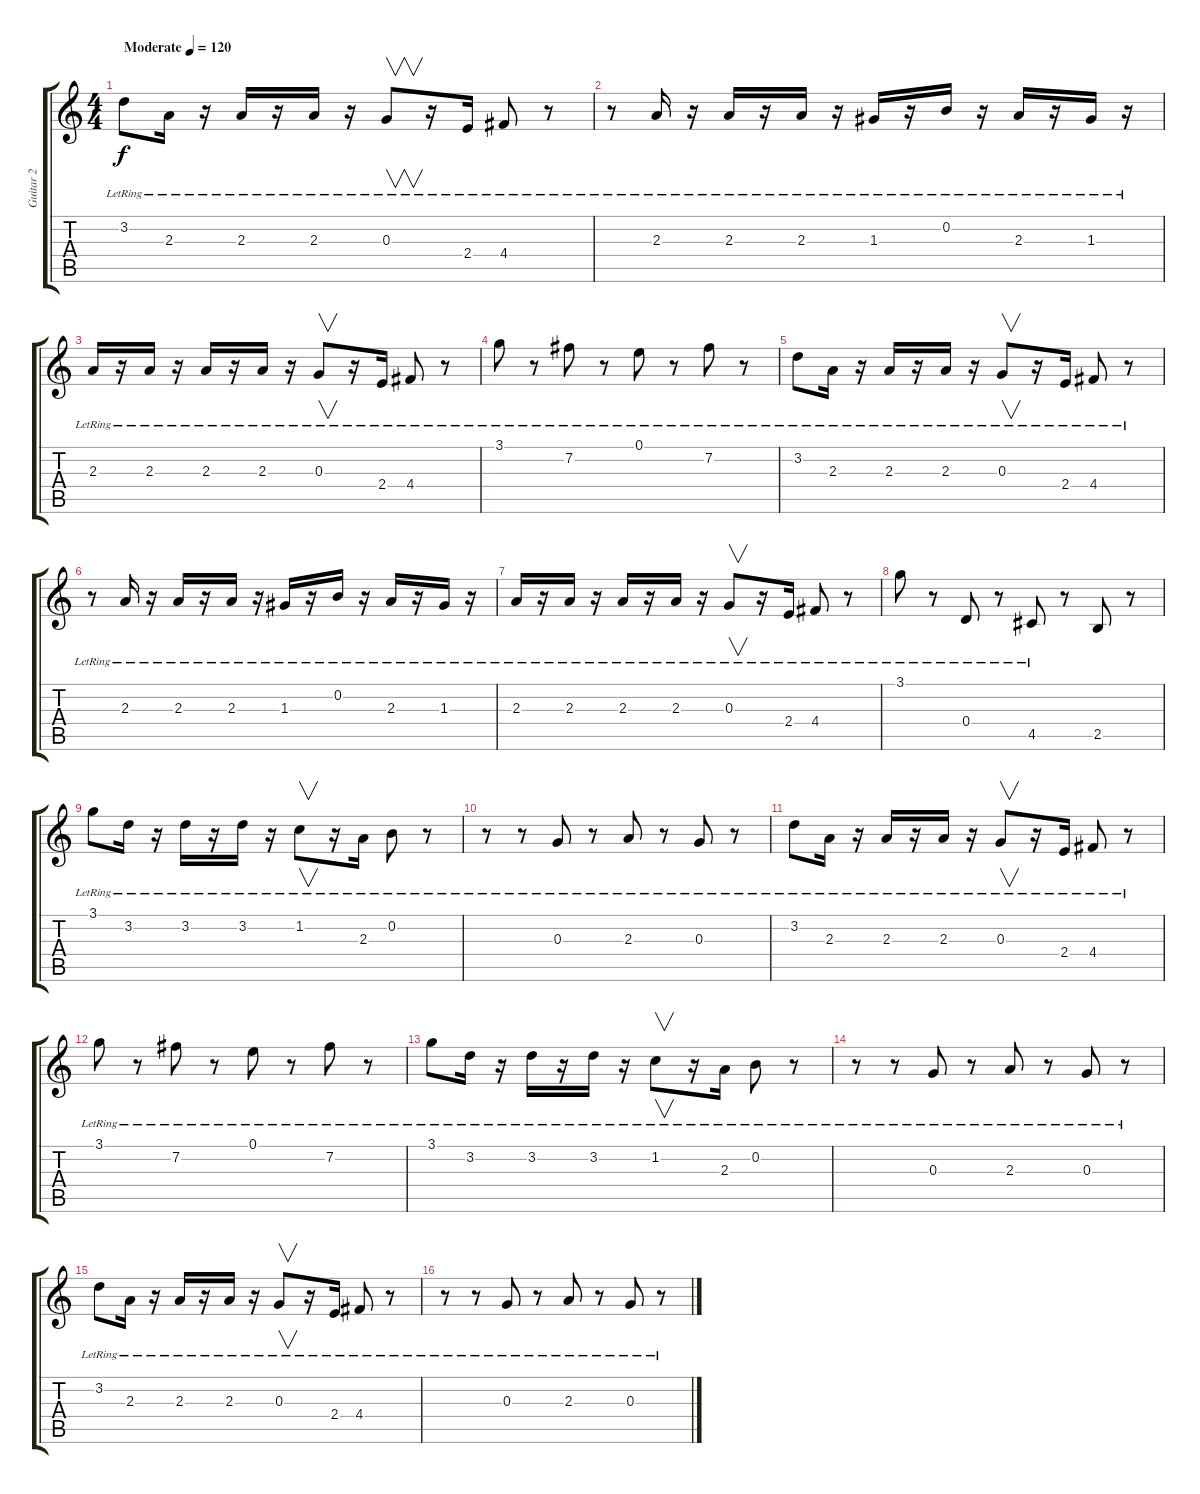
\track ("Guitar 2" "Guitar 2") {instrument acousticguitarnylon}
\staff {score tabs}
\tuning (E4 B3 G3 D3 A2 E2) {hide}
\ts (4 4)
\tempo (120 "Moderate")
\clef g2
\ks c
3.2{lr}.8{dy f instrument acousticguitarnylon} 2.3{lr}.16 r.16 2.3{lr}.16 r.16 2.3{lr}.16 r.16 0.3{lr}.8{v} r.16 2.4{lr}.16 4.4{lr}.8 r.8 |
r.8 2.3{lr}.16 r.16 2.3{lr}.16 r.16 2.3{lr}.16 r.16 1.3{lr}.16 r.16 0.2{lr}.16 r.16 2.3{lr}.16 r.16 1.3{lr}.16 r.16 |
2.3{lr}.16 r.16 2.3{lr}.16 r.16 2.3{lr}.16 r.16 2.3{lr}.16 r.16 0.3{lr}.8{v} r.16 2.4{lr}.16 4.4{lr}.8 r.8 |
3.1{lr}.8 r.8 7.2{lr}.8 r.8 0.1{lr}.8 r.8 7.2{lr}.8 r.8 |
3.2{lr}.8 2.3{lr}.16 r.16 2.3{lr}.16 r.16 2.3{lr}.16 r.16 0.3{lr}.8{v} r.16 2.4{lr}.16 4.4{lr}.8 r.8 |
r.8 2.3{lr}.16 r.16 2.3{lr}.16 r.16 2.3{lr}.16 r.16 1.3{lr}.16 r.16 0.2{lr}.16 r.16 2.3{lr}.16 r.16 1.3{lr}.16 r.16 |
2.3{lr}.16 r.16 2.3{lr}.16 r.16 2.3{lr}.16 r.16 2.3{lr}.16 r.16 0.3{lr}.8{v} r.16 2.4{lr}.16 4.4{lr}.8 r.8 |
3.1{lr}.8 r.8 0.4{lr}.8 r.8 4.5{lr}.8 r.8 2.5.8 r.8 |
3.1{lr}.8 3.2{lr}.16 r.16 3.2{lr}.16 r.16 3.2{lr}.16 r.16 1.2{lr}.8{v} r.16 2.3{lr}.16 0.2{lr}.8 r.8 |
r.8 r.8 0.3{lr}.8 r.8 2.3{lr}.8 r.8 0.3{lr}.8 r.8 |
3.2{lr}.8 2.3{lr}.16 r.16 2.3{lr}.16 r.16 2.3{lr}.16 r.16 0.3{lr}.8{v} r.16 2.4{lr}.16 4.4{lr}.8 r.8 |
3.1{lr}.8 r.8 7.2{lr}.8 r.8 0.1{lr}.8 r.8 7.2{lr}.8 r.8 |
3.1{lr}.8 3.2{lr}.16 r.16 3.2{lr}.16 r.16 3.2{lr}.16 r.16 1.2{lr}.8{v} r.16 2.3{lr}.16 0.2{lr}.8 r.8 |
r.8 r.8 0.3{lr}.8 r.8 2.3{lr}.8 r.8 0.3{lr}.8 r.8 |
3.2{lr}.8 2.3{lr}.16 r.16 2.3{lr}.16 r.16 2.3{lr}.16 r.16 0.3{lr}.8{v} r.16 2.4{lr}.16 4.4{lr}.8 r.8 |
r.8 r.8 0.3{lr}.8 r.8 2.3{lr}.8 r.8 0.3{lr}.8 r.8
